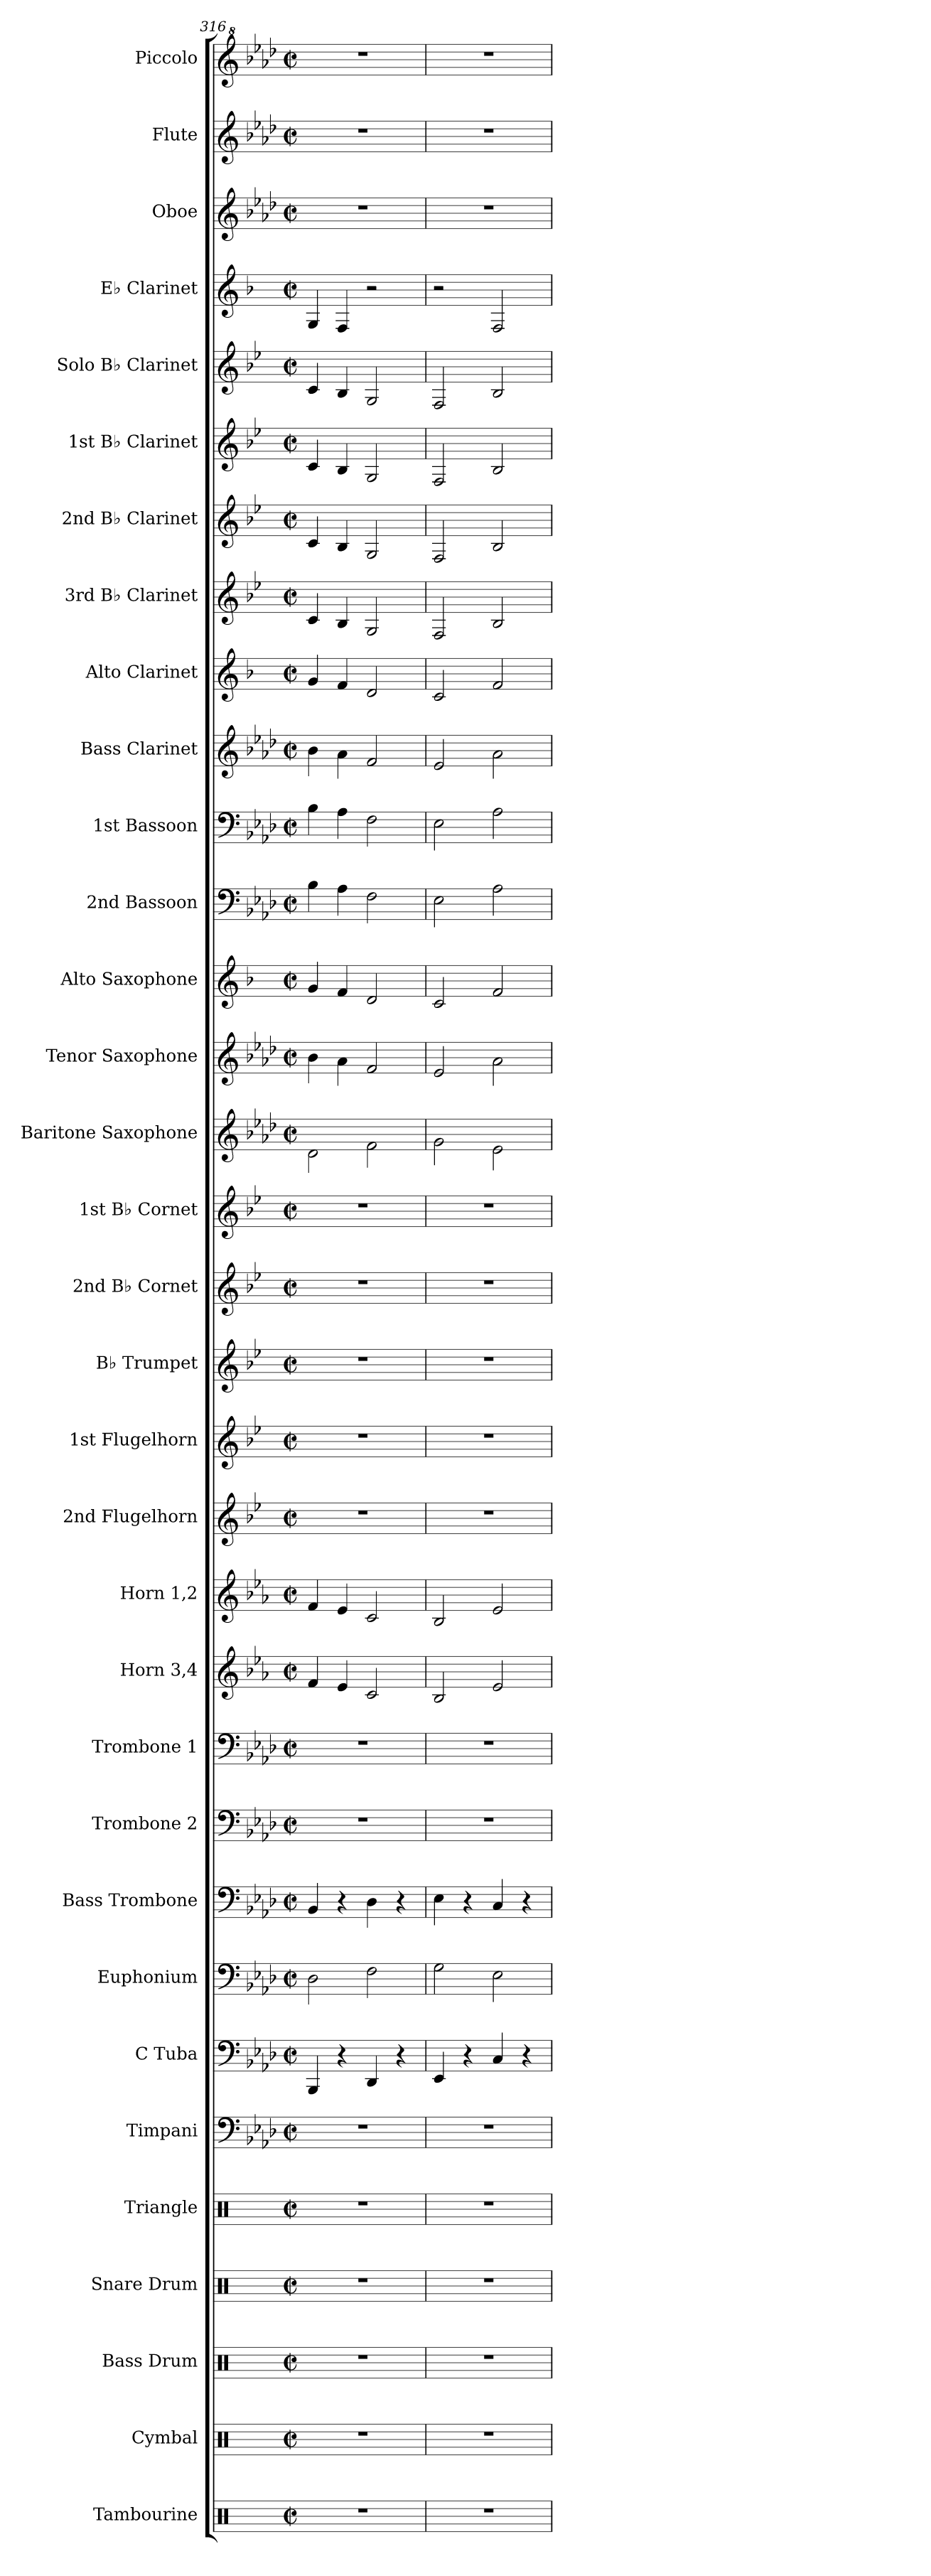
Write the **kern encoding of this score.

**kern	**kern	**kern	**kern	**kern	**kern	**kern	**kern	**kern	**kern	**kern	**kern	**kern	**kern	**kern	**kern	**kern	**kern	**kern	**kern	**kern	**kern	**kern	**kern	**kern	**kern	**kern	**kern	**kern	**kern	**kern	**kern	**kern
*part33	*part32	*part31	*part30	*part29	*part28	*part27	*part26	*part25	*part24	*part23	*part22	*part21	*part20	*part19	*part18	*part17	*part16	*part15	*part14	*part13	*part12	*part11	*part10	*part9	*part8	*part7	*part6	*part5	*part4	*part3	*part2	*part1
*staff33	*staff32	*staff31	*staff30	*staff29	*staff28	*staff27	*staff26	*staff25	*staff24	*staff23	*staff22	*staff21	*staff20	*staff19	*staff18	*staff17	*staff16	*staff15	*staff14	*staff13	*staff12	*staff11	*staff10	*staff9	*staff8	*staff7	*staff6	*staff5	*staff4	*staff3	*staff2	*staff1
*I"Tambourine	*I"Cymbal	*I"Bass Drum	*I"Snare Drum	*I"Triangle	*I"Timpani	*I"C Tuba	*I"Euphonium	*I"Bass Trombone	*I"Trombone 2	*I"Trombone 1	*I"Horn 3,4	*I"Horn 1,2	*I"2nd Flugelhorn	*I"1st Flugelhorn	*I"B♭ Trumpet	*I"2nd B♭ Cornet	*I"1st B♭ Cornet	*I"Baritone Saxophone	*I"Tenor Saxophone	*I"Alto Saxophone	*I"2nd Bassoon	*I"1st Bassoon	*I"Bass Clarinet	*I"Alto Clarinet	*I"3rd B♭ Clarinet	*I"2nd B♭ Clarinet	*I"1st B♭ Clarinet	*I"Solo B♭ Clarinet	*I"E♭ Clarinet	*I"Oboe	*I"Flute	*I"Piccolo
*I'Tamb.	*I'Cym.	*I'B. Dr.	*I'Sn. Dr.	*I'Trgl.	*I'Timp.	*I'C Tu.	*I'Eu.	*I'B. Trb.	*I'Trb. 2	*I'Trb. 1	*I'Hn. 3,4	*I'Hn. 1,2	*I'2nd Flghn.	*I'1st Flghn.	*I'B♭ Tpt.	*I'2nd B♭ Cnt.	*I'1st B♭ Cnt.	*I'Bar. Sax.	*I'T. Sax.	*I'A. Sax.	*I'2nd Bsn.	*I'1st Bsn.	*I'B. Cl.	*I'A. Cl.	*I'3rd B♭ Cl.	*I'2nd B♭ Cl.	*I'1st B♭ Cl.	*I'Solo B♭ Cl.	*I'E♭ Cl.	*I'Ob.	*I'Fl.	*I'Picc.
*clefX	*clefX	*clefX	*clefX	*clefX	*clefF4	*clefF4	*clefF4	*clefF4	*clefF4	*clefF4	*clefG2	*clefG2	*clefG2	*clefG2	*clefG2	*clefG2	*clefG2	*clefG2	*clefG2	*clefG2	*clefF4	*clefF4	*clefG2	*clefG2	*clefG2	*clefG2	*clefG2	*clefG2	*clefG2	*clefG2	*clefG2	*clefG^2
*	*	*	*	*	*	*	*	*	*	*	*ITrd4c7	*ITrd4c7	*ITrd1c2	*ITrd1c2	*ITrd1c2	*ITrd1c2	*ITrd1c2	*ITrd12c21	*ITrd8c14	*ITrd5c9	*	*	*ITrd8c14	*ITrd5c9	*ITrd1c2	*ITrd1c2	*ITrd1c2	*ITrd1c2	*ITrd-2c-3	*	*	*ITrd-7c-12
*k[]	*k[]	*k[]	*k[]	*k[]	*k[b-e-a-d-]	*k[b-e-a-d-]	*k[b-e-a-d-]	*k[b-e-a-d-]	*k[b-e-a-d-]	*k[b-e-a-d-]	*k[b-e-a-d-]	*k[b-e-a-d-]	*k[b-e-a-d-]	*k[b-e-a-d-]	*k[b-e-a-d-]	*k[b-e-a-d-]	*k[b-e-a-d-]	*k[b-e-a-d-]	*k[b-e-a-d-]	*k[b-e-a-d-]	*k[b-e-a-d-]	*k[b-e-a-d-]	*k[b-e-a-d-]	*k[b-e-a-d-]	*k[b-e-a-d-]	*k[b-e-a-d-]	*k[b-e-a-d-]	*k[b-e-a-d-]	*k[b-e-a-d-]	*k[b-e-a-d-]	*k[b-e-a-d-]	*k[b-e-a-d-]
*C:	*C:	*C:	*C:	*C:	*A-:	*A-:	*A-:	*A-:	*A-:	*A-:	*A-:	*A-:	*A-:	*A-:	*A-:	*A-:	*A-:	*A-:	*A-:	*A-:	*A-:	*A-:	*A-:	*A-:	*A-:	*A-:	*A-:	*A-:	*A-:	*A-:	*A-:	*A-:
*M2/2	*M2/2	*M2/2	*M2/2	*M2/2	*M2/2	*M2/2	*M2/2	*M2/2	*M2/2	*M2/2	*M2/2	*M2/2	*M2/2	*M2/2	*M2/2	*M2/2	*M2/2	*M2/2	*M2/2	*M2/2	*M2/2	*M2/2	*M2/2	*M2/2	*M2/2	*M2/2	*M2/2	*M2/2	*M2/2	*M2/2	*M2/2	*M2/2
*met(c|)	*met(c|)	*met(c|)	*met(c|)	*met(c|)	*met(c|)	*met(c|)	*met(c|)	*met(c|)	*met(c|)	*met(c|)	*met(c|)	*met(c|)	*met(c|)	*met(c|)	*met(c|)	*met(c|)	*met(c|)	*met(c|)	*met(c|)	*met(c|)	*met(c|)	*met(c|)	*met(c|)	*met(c|)	*met(c|)	*met(c|)	*met(c|)	*met(c|)	*met(c|)	*met(c|)	*met(c|)	*met(c|)
=316	=316	=316	=316	=316	=316	=316	=316	=316	=316	=316	=316	=316	=316	=316	=316	=316	=316	=316	=316	=316	=316	=316	=316	=316	=316	=316	=316	=316	=316	=316	=316	=316
1r	1r	1r	1r	1r	1r	4BBB-/	2D-\	4BB-/	1r	1r	4B-/	4B-/	1r	1r	1r	1r	1r	2D-\	4B-\	4B-/	4B-\	4B-\	4B-\	4B-/	4B-/	4B-/	4B-/	4B-/	4B-/	1r	1r	1r
.	.	.	.	.	.	4r	.	4r	.	.	4A-/	4A-/	.	.	.	.	.	.	4A-\	4A-/	4A-\	4A-\	4A-\	4A-/	4A-/	4A-/	4A-/	4A-/	4A-/	.	.	.
.	.	.	.	.	.	4DD-/	2F\	4D-\	.	.	2F/	2F/	.	.	.	.	.	2F\	2F/	2F/	2F\	2F\	2F/	2F/	2F/	2F/	2F/	2F/	2r	.	.	.
.	.	.	.	.	.	4r	.	4r	.	.	.	.	.	.	.	.	.	.	.	.	.	.	.	.	.	.	.	.	.	.	.	.
=317	=317	=317	=317	=317	=317	=317	=317	=317	=317	=317	=317	=317	=317	=317	=317	=317	=317	=317	=317	=317	=317	=317	=317	=317	=317	=317	=317	=317	=317	=317	=317	=317
1r	1r	1r	1r	1r	1r	4EE-/	2G\	4E-\	1r	1r	2E-/	2E-/	1r	1r	1r	1r	1r	2G\	2E-/	2E-/	2E-\	2E-\	2E-/	2E-/	2E-/	2E-/	2E-/	2E-/	2r	1r	1r	1r
.	.	.	.	.	.	4r	.	4r	.	.	.	.	.	.	.	.	.	.	.	.	.	.	.	.	.	.	.	.	.	.	.	.
.	.	.	.	.	.	4C/	2E-\	4C/	.	.	2A-/	2A-/	.	.	.	.	.	2E-\	2A-\	2A-/	2A-\	2A-\	2A-\	2A-/	2A-/	2A-/	2A-/	2A-/	2A-/	.	.	.
.	.	.	.	.	.	4r	.	4r	.	.	.	.	.	.	.	.	.	.	.	.	.	.	.	.	.	.	.	.	.	.	.	.
=	=	=	=	=	=	=	=	=	=	=	=	=	=	=	=	=	=	=	=	=	=	=	=	=	=	=	=	=	=	=	=	=
*-	*-	*-	*-	*-	*-	*-	*-	*-	*-	*-	*-	*-	*-	*-	*-	*-	*-	*-	*-	*-	*-	*-	*-	*-	*-	*-	*-	*-	*-	*-	*-	*-
